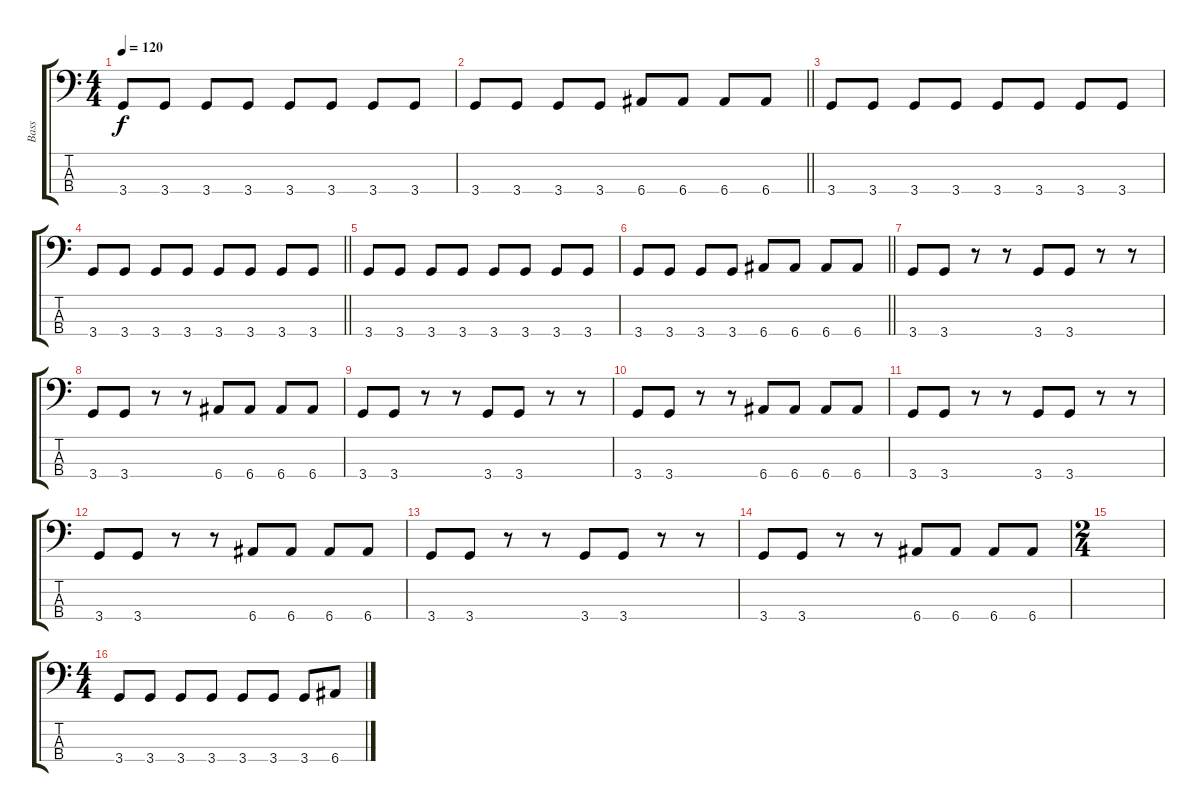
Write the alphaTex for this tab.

\track ("Bass" "Bass") {instrument electricbassfinger}
\staff {score tabs}
\tuning (G2 D2 A1 E1) {hide}
\ts (4 4)
\tempo 120
\clef f4
\ks c
3.4.8{dy f} 3.4.8 3.4.8 3.4.8 3.4.8 3.4.8 3.4.8 3.4.8 |
\barLineRight lightlight
3.4.8 3.4.8 3.4.8 3.4.8 6.4.8 6.4.8 6.4.8 6.4.8 |
3.4.8 3.4.8 3.4.8 3.4.8 3.4.8 3.4.8 3.4.8 3.4.8 |
\barLineRight lightlight
3.4.8 3.4.8 3.4.8 3.4.8 3.4.8 3.4.8 3.4.8 3.4.8 |
3.4.8 3.4.8 3.4.8 3.4.8 3.4.8 3.4.8 3.4.8 3.4.8 |
\barLineRight lightlight
3.4.8 3.4.8 3.4.8 3.4.8 6.4.8 6.4.8 6.4.8 6.4.8 |
3.4.8 3.4.8 r.8 r.8 3.4.8 3.4.8 r.8 r.8 |
3.4.8 3.4.8 r.8 r.8 6.4.8 6.4.8 6.4.8 6.4.8 |
3.4.8 3.4.8 r.8 r.8 3.4.8 3.4.8 r.8 r.8 |
3.4.8 3.4.8 r.8 r.8 6.4.8 6.4.8 6.4.8 6.4.8 |
3.4.8 3.4.8 r.8 r.8 3.4.8 3.4.8 r.8 r.8 |
3.4.8 3.4.8 r.8 r.8 6.4.8 6.4.8 6.4.8 6.4.8 |
3.4.8 3.4.8 r.8 r.8 3.4.8 3.4.8 r.8 r.8 |
3.4.8 3.4.8 r.8 r.8 6.4.8 6.4.8 6.4.8 6.4.8 |
\ts (2 4)
|
\ts (4 4)
3.4.8 3.4.8 3.4.8 3.4.8 3.4.8 3.4.8 3.4.8 6.4.8
